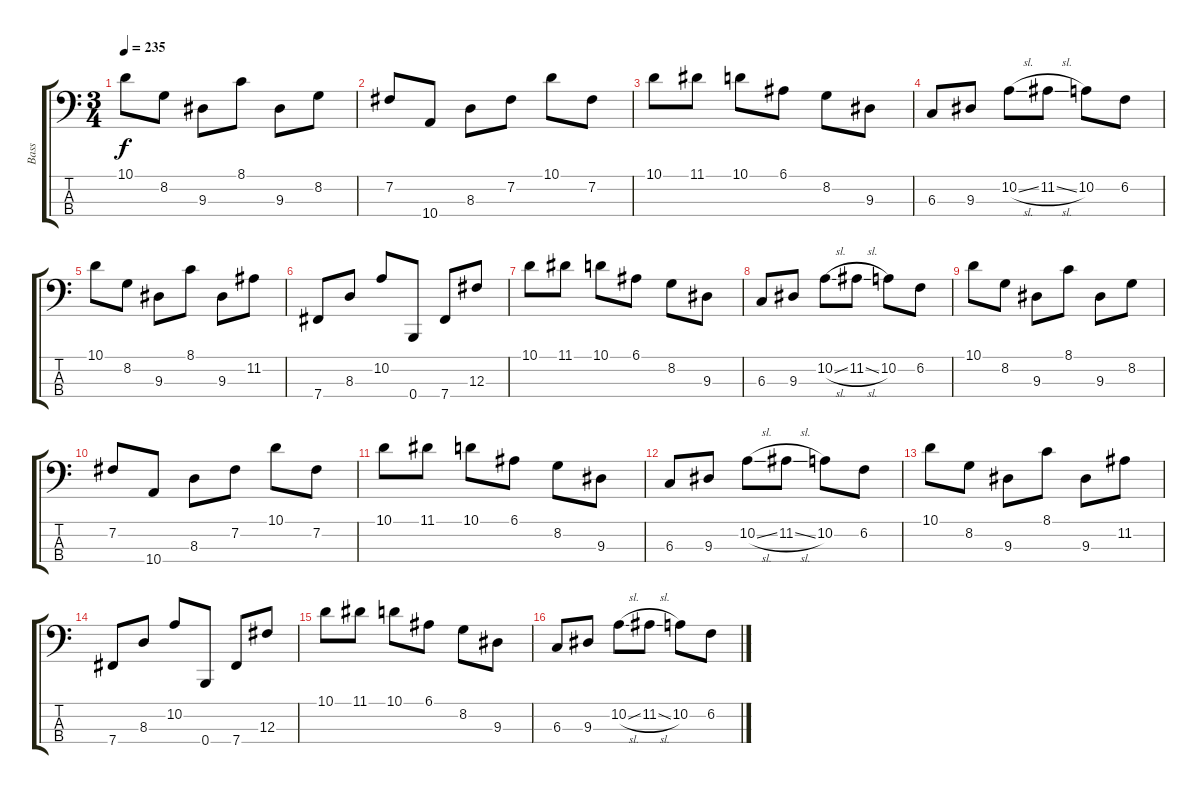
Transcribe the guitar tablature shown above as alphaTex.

\track ("Bass" "Bass") {instrument electricbassfinger}
\staff {score tabs}
\tuning (E2 B1 Gb1 B0) {hide}
\ts (3 4)
\tempo 235
\clef f4
\ks c
10.1.8{dy f} 8.2.8 9.3.8 8.1.8 9.3.8 8.2.8 |
7.2.8 10.4.8 8.3.8 7.2.8 10.1.8 7.2.8 |
10.1.8 11.1.8 10.1.8 6.1.8 8.2.8 9.3.8 |
6.3.8 9.3.8 10.2{sl}.8 11.2{sl}.8 10.2.8 6.2.8 |
10.1.8 8.2.8 9.3.8 8.1.8 9.3.8 11.2.8 |
7.4.8 8.3.8 10.2.8 0.4.8 7.4.8 12.3.8 |
10.1.8 11.1.8 10.1.8 6.1.8 8.2.8 9.3.8 |
6.3.8 9.3.8 10.2{sl}.8 11.2{sl}.8 10.2.8 6.2.8 |
10.1.8 8.2.8 9.3.8 8.1.8 9.3.8 8.2.8 |
7.2.8 10.4.8 8.3.8 7.2.8 10.1.8 7.2.8 |
10.1.8 11.1.8 10.1.8 6.1.8 8.2.8 9.3.8 |
6.3.8 9.3.8 10.2{sl}.8 11.2{sl}.8 10.2.8 6.2.8 |
10.1.8 8.2.8 9.3.8 8.1.8 9.3.8 11.2.8 |
7.4.8 8.3.8 10.2.8 0.4.8 7.4.8 12.3.8 |
10.1.8 11.1.8 10.1.8 6.1.8 8.2.8 9.3.8 |
6.3.8 9.3.8 10.2{sl}.8 11.2{sl}.8 10.2.8 6.2.8
